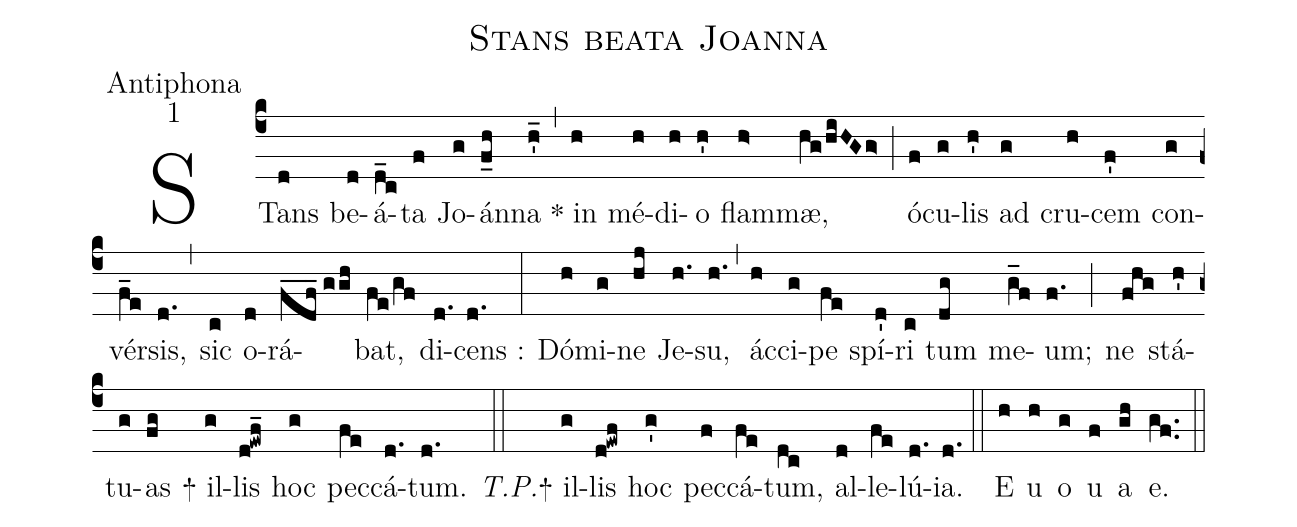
name:Stans beata Joanna;
office-part:Antiphona;
mode:1;
%%
(c4)STans(d) be(d)á(d_c)ta(f) Jo(g)án(f_h)na(h'_) *(,)in(h) mé(h)di(h)o(h') flam(h>)mæ,(hg/hiHGg>) (;)ó(f)cu(g)lis(h') ad(g) cru(h)cem(f') con(g)vér(f_e)sis,(d.) (,)sic(c) o(d)rá(fdf___//ggh)bat,(fe/gf) di(d.)cens :(d.) (:)Dó(h)mi(g)ne(hj) Je(h.)su,(h.) (,) ác(h)ci(g)pe(fe) spí(d')ri(c) tum(dg) me(g_f)um;(f.) (;)ne(fhg) stá(h')tu(g)as(fg) + il(g)lis(d!ewf_) hoc(g) pec(fe)cá(d.)tum.(d.) (::)<i>T.P.</i>+ il(g)lis(d!ewf) hoc(g') pec(f)cá(fe)tum,(dc) al(d)le(fe)lú(d.)ia.(d.) (::)E(h) u(h) o(g) u(f) a(gh) e.(gf..) (::)
